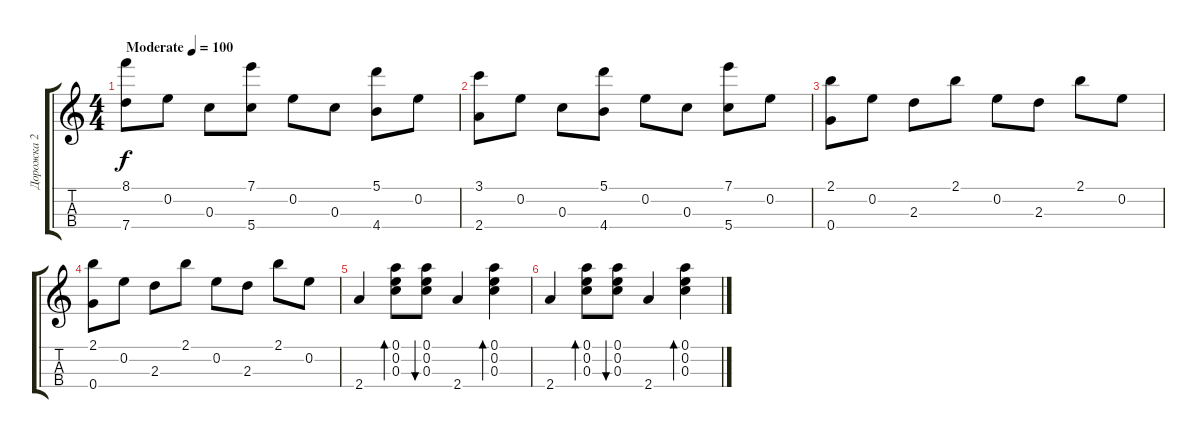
\track ("Дорожка 2" "Дорожка 2") {instrument acousticguitarsteel}
\staff {score tabs}
\tuning (A4 E4 C4 G3) {hide}
\ts (4 4)
\tempo (100 "Moderate")
\clef g2
\ks aminor
(8.1 7.4).8{dy f instrument acousticguitarsteel} 0.2.8 0.3.8 (7.1 5.4).8 0.2.8 0.3.8 (5.1 4.4).8 0.2.8 |
(3.1 2.4).8 0.2.8 0.3.8 (5.1 4.4).8 0.2.8 0.3.8 (7.1 5.4).8 0.2.8 |
(2.1 0.4).8 0.2.8 2.3.8 2.1.8 0.2.8 2.3.8 2.1.8 0.2.8 |
(2.1 0.4).8 0.2.8 2.3.8 2.1.8 0.2.8 2.3.8 2.1.8 0.2.8 |
2.4.4 (0.1 0.2 0.3).8{bd 60} (0.1 0.2 0.3).8{bu 60} 2.4.4 (0.1 0.2 0.3).4{bd 60} |
2.4.4 (0.1 0.2 0.3).8{bd 60} (0.1 0.2 0.3).8{bu 60} 2.4.4 (0.1 0.2 0.3).4{bd 60}
